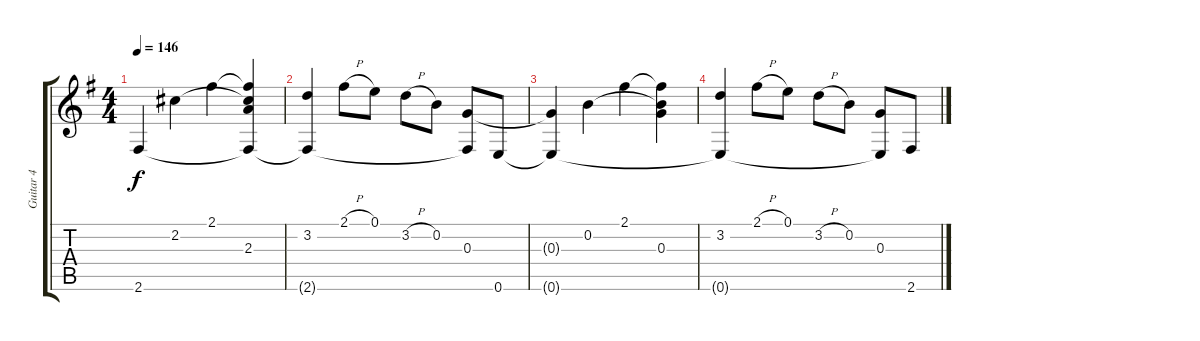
\track ("Guitar 4" "Guitar 4") {instrument overdrivenguitar}
\staff {score tabs}
\tuning (E4 B3 G3 D3 A2 E2) {hide}
\ts (4 4)
\tempo 146
\clef g2
\ks g
2.6{t}.4{dy f} 2.2.4 2.1.4 (2.1{t} 2.2{t} 2.3 2.6{t}).4 |
(3.2 2.6{t}).4 2.1{h}.8 0.1.8 3.2{h}.8 0.2.8 (0.3 2.6{t}).8 0.6.8 |
(0.3{t} 0.6{t}).4 0.2.4 2.1.4 (2.1{t} 0.2{t} 0.3).4 |
(3.2 0.6{t}).4 2.1{h}.8 0.1.8 3.2{h}.8 0.2.8 (0.3 0.6{t}).8 2.6.8
